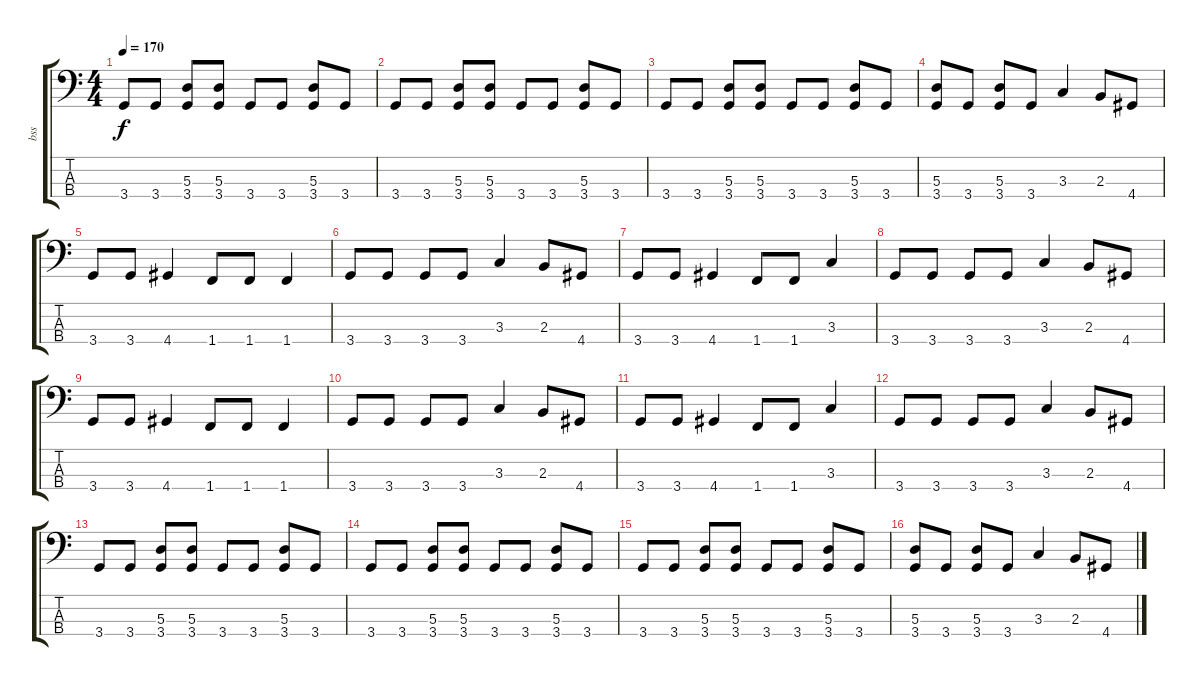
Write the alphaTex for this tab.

\track ("bss" "bss") {instrument electricbasspick}
\staff {score tabs}
\tuning (G2 D2 A1 E1) {hide}
\ts (4 4)
\tempo 170
\clef f4
\ks c
3.4.8{dy f} 3.4.8 (5.3 3.4).8 (5.3 3.4).8 3.4.8 3.4.8 (5.3 3.4).8 3.4.8 |
3.4.8 3.4.8 (5.3 3.4).8 (5.3 3.4).8 3.4.8 3.4.8 (5.3 3.4).8 3.4.8 |
3.4.8 3.4.8 (5.3 3.4).8 (5.3 3.4).8 3.4.8 3.4.8 (5.3 3.4).8 3.4.8 |
(5.3 3.4).8 3.4.8 (5.3 3.4).8 3.4.8 3.3.4 2.3.8 4.4.8 |
3.4.8 3.4.8 4.4.4 1.4.8 1.4.8 1.4.4 |
3.4.8 3.4.8 3.4.8 3.4.8 3.3.4 2.3.8 4.4.8 |
3.4.8 3.4.8 4.4.4 1.4.8 1.4.8 3.3.4 |
3.4.8 3.4.8 3.4.8 3.4.8 3.3.4 2.3.8 4.4.8 |
3.4.8 3.4.8 4.4.4 1.4.8 1.4.8 1.4.4 |
3.4.8 3.4.8 3.4.8 3.4.8 3.3.4 2.3.8 4.4.8 |
3.4.8 3.4.8 4.4.4 1.4.8 1.4.8 3.3.4 |
3.4.8 3.4.8 3.4.8 3.4.8 3.3.4 2.3.8 4.4.8 |
3.4.8 3.4.8 (5.3 3.4).8 (5.3 3.4).8 3.4.8 3.4.8 (5.3 3.4).8 3.4.8 |
3.4.8 3.4.8 (5.3 3.4).8 (5.3 3.4).8 3.4.8 3.4.8 (5.3 3.4).8 3.4.8 |
3.4.8 3.4.8 (5.3 3.4).8 (5.3 3.4).8 3.4.8 3.4.8 (5.3 3.4).8 3.4.8 |
(5.3 3.4).8 3.4.8 (5.3 3.4).8 3.4.8 3.3.4 2.3.8 4.4.8
